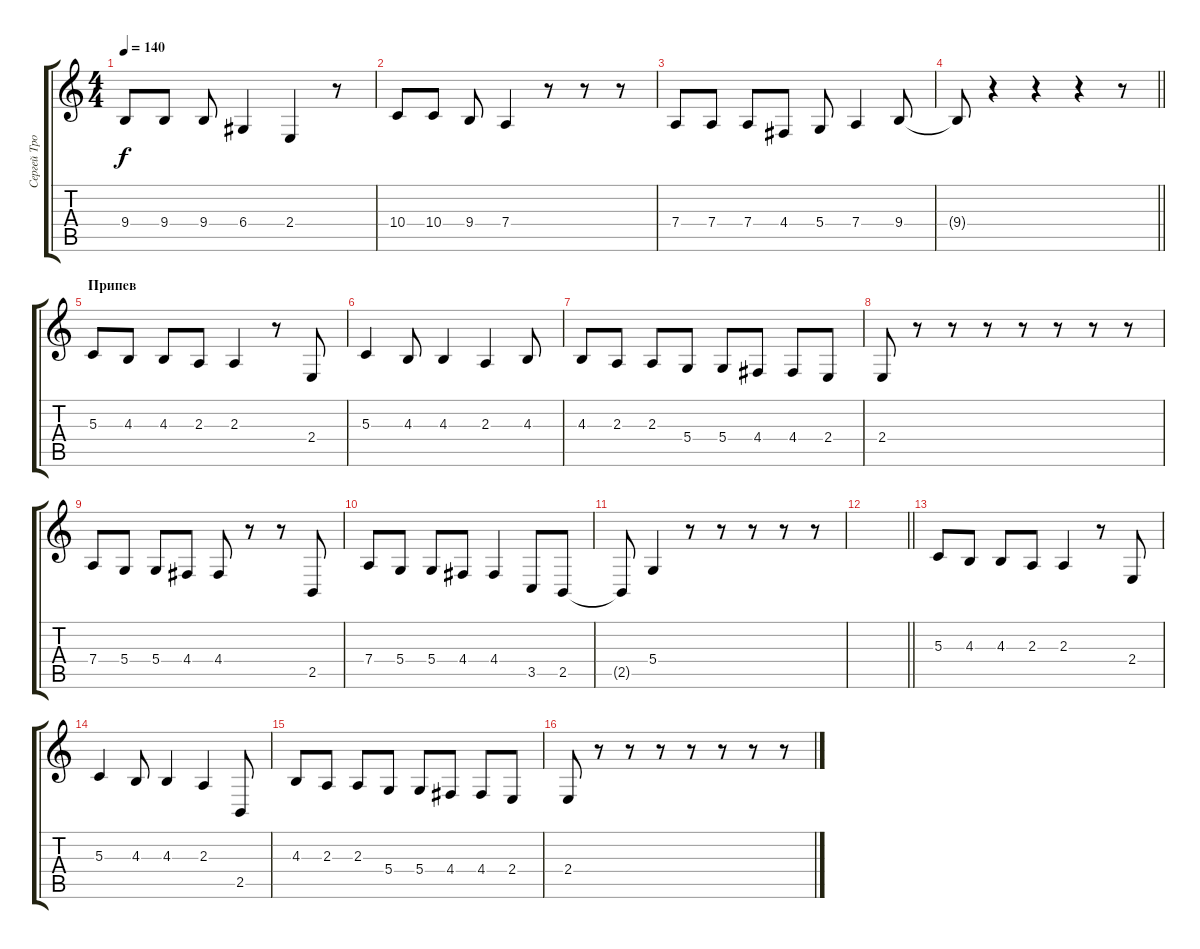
\track ("Сергей Трофимов" "Сергей Тро") {instrument tenorsax}
\staff {score tabs}
\tuning (E4 B3 G3 D3 A2 E2) {hide}
\ts (4 4)
\tempo 140
\clef g2
\ks c
9.4.8{dy f} 9.4.8 9.4.8 6.4.4 2.4.4 r.8 |
10.4.8 10.4.8 9.4.8 7.4.4 r.8 r.8 r.8 |
7.4.8 7.4.8 7.4.8 4.4.8 5.4.8 7.4.4 9.4.8 |
\barLineRight lightlight
9.4{t}.8 r.4 r.4 r.4 r.8 |
\section ("" "Припев")
5.3.8 4.3.8 4.3.8 2.3.8 2.3.4 r.8 2.4.8 |
5.3.4 4.3.8 4.3.4 2.3.4 4.3.8 |
4.3.8 2.3.8 2.3.8 5.4.8 5.4.8 4.4.8 4.4.8 2.4.8 |
2.4.8 r.8 r.8 r.8 r.8 r.8 r.8 r.8 |
7.4.8 5.4.8 5.4.8 4.4.8 4.4.8 r.8 r.8 2.5.8 |
7.4.8 5.4.8 5.4.8 4.4.8 4.4.4 3.5.8 2.5.8 |
2.5{t}.8 5.4.4 r.8 r.8 r.8 r.8 r.8 |
\barLineRight lightlight
|
\section ("" "")
5.3.8 4.3.8 4.3.8 2.3.8 2.3.4 r.8 2.4.8 |
5.3.4 4.3.8 4.3.4 2.3.4 2.5.8 |
4.3.8 2.3.8 2.3.8 5.4.8 5.4.8 4.4.8 4.4.8 2.4.8 |
2.4.8 r.8 r.8 r.8 r.8 r.8 r.8 r.8
